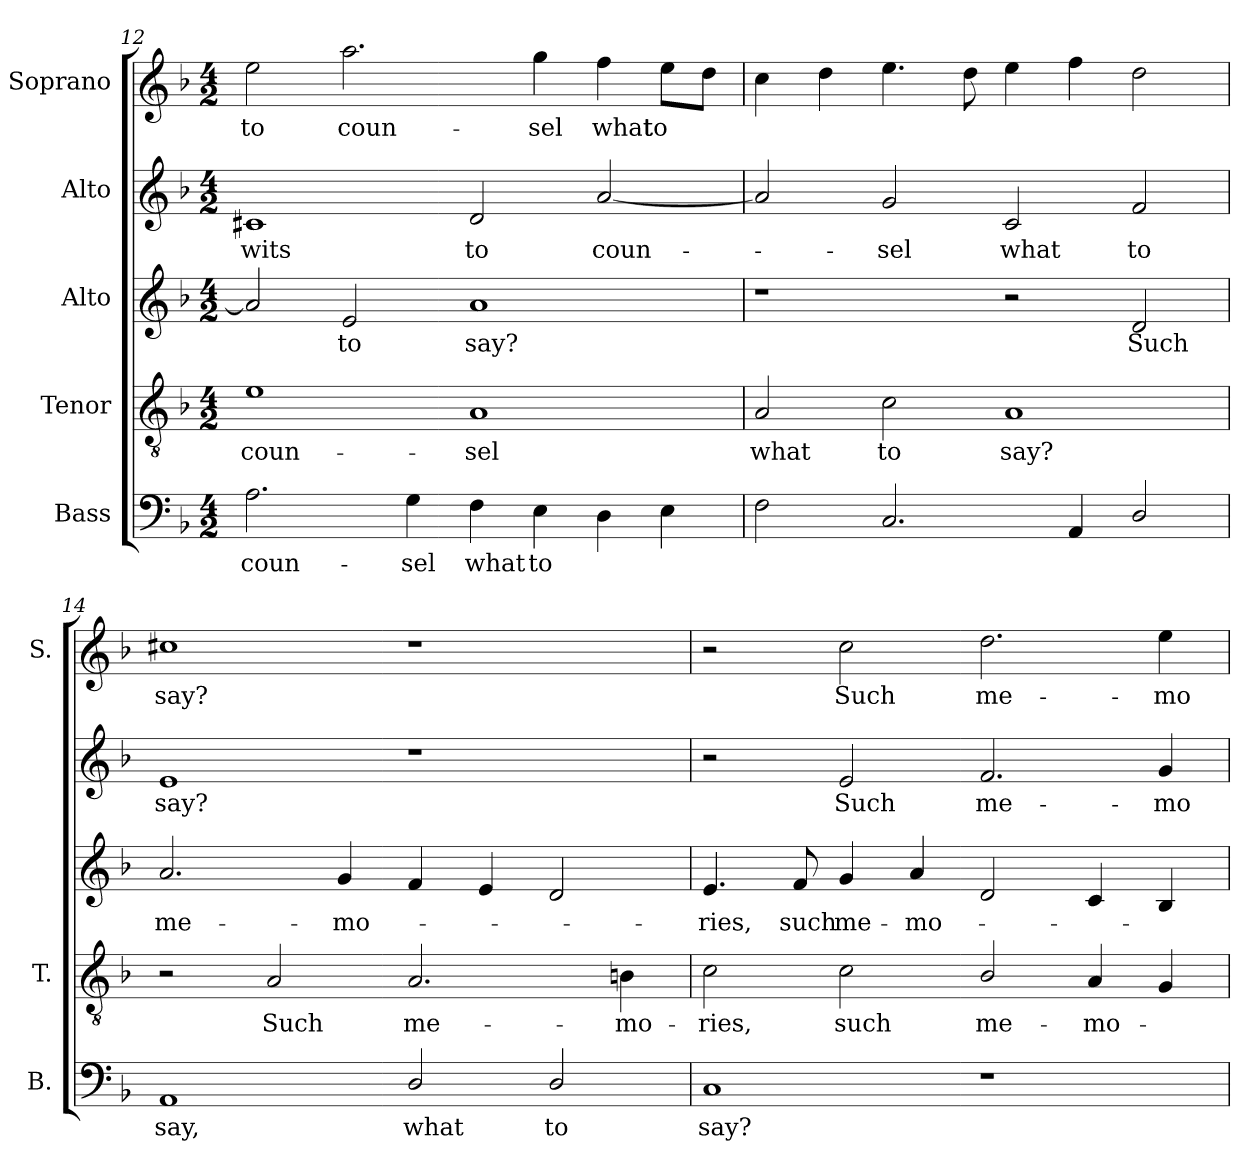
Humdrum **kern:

**kern	**text	**kern	**text	**kern	**text	**kern	**text	**kern	**text
*part5	*part5	*part4	*part4	*part3	*part3	*part2	*part2	*part1	*part1
*staff5	*staff5	*staff4	*staff4	*staff3	*staff3	*staff2	*staff2	*staff1	*staff1
*I"Bass	*	*I"Tenor	*	*I"Alto	*	*I"Alto	*	*I"Soprano	*
*I'B.	*	*I'T.	*	*	*	*	*	*I'S.	*
*clefF4	*	*clefGv2	*	*clefG2	*	*clefG2	*	*clefG2	*
*	*	*ITrd7c12	*	*	*	*	*	*	*
*k[b-]	*	*k[b-]	*	*k[b-]	*	*k[b-]	*	*k[b-]	*
*F:	*	*F:	*	*F:	*	*F:	*	*F:	*
*M4/2	*	*M4/2	*	*M4/2	*	*M4/2	*	*M4/2	*
=12	=12	=12	=12	=12	=12	=12	=12	=12	=12
!	!LO:LY:b:color=#000000	!	!	!	!	!	!	!	!
!	!	!	!LO:LY:b:color=#000000	!	!	!	!	!	!
!	!	!	!	!	!	!	!LO:LY:b:color=#000000	!	!
!	!	!	!	!	!	!	!	!	!LO:LY:b:color=#000000
2.Ai\	coun-	1Ei	coun-	2ai/]	.	1c#Xi	wits	2eei\	to
!	!	!	!	!	!LO:LY:b:color=#000000	!	!	!	!
!	!	!	!	!	!	!	!	!	!LO:LY:b:color=#000000
.	.	.	.	2ei/	to	.	.	2.aai\	coun-
!	!LO:LY:b:color=#000000	!	!	!	!	!	!	!	!
4Gi\	-sel	.	.	.	.	.	.	.	.
!	!LO:LY:b:color=#000000	!	!	!	!	!	!	!	!
!	!	!	!LO:LY:b:color=#000000	!	!	!	!	!	!
!	!	!	!	!	!LO:LY:b:color=#000000	!	!	!	!
!	!	!	!	!	!	!	!LO:LY:b:color=#000000	!	!
4Fi\	what	1AAi	-sel	1ai	say?	2di/	to	.	.
!	!LO:LY:b:color=#000000	!	!	!	!	!	!	!	!
!	!	!	!	!	!	!	!	!	!LO:LY:b:color=#000000
4Ei\	to	.	.	.	.	.	.	4ggi\	-sel
!	!	!	!	!	!	!	!LO:LY:b:color=#000000	!	!
!	!	!	!	!	!	!	!	!	!LO:LY:b:color=#000000
4Di\	.	.	.	.	.	[<2ai/	coun-	4ffi\	what
!	!	!	!	!	!	!	!	!	!LO:LY:b:color=#000000
4Ei\	.	.	.	.	.	.	.	8eei\L	to
.	.	.	.	.	.	.	.	8ddi\J	.
=13	=13	=13	=13	=13	=13	=13	=13	=13	=13
!	!	!	!LO:LY:b:color=#000000	!	!	!	!	!	!
2Fi\	.	2AAi/	what	1r	.	2ai/]	.	4cci\	.
.	.	.	.	.	.	.	.	4ddi\	.
!	!	!	!LO:LY:b:color=#000000	!	!	!	!	!	!
!	!	!	!	!	!	!	!LO:LY:b:color=#000000	!	!
2.Ci/	.	2Ci\	to	.	.	2gi/	-sel	4.eei\	.
.	.	.	.	.	.	.	.	8ddi\	.
!	!	!	!LO:LY:b:color=#000000	!	!	!	!	!	!
!	!	!	!	!	!	!	!LO:LY:b:color=#000000	!	!
.	.	1AAi	say?	2r	.	2ci/	what	4eei\	.
4AAi/	.	.	.	.	.	.	.	4ffi\	.
!	!	!	!	!	!LO:LY:b:color=#000000	!	!	!	!
!	!	!	!	!	!	!	!LO:LY:b:color=#000000	!	!
2Di/	.	.	.	2di/	Such	2fi/	to	2ddi\	.
!!LO:PB:g=z
=14	=14	=14	=14	=14	=14	=14	=14	=14	=14
!	!LO:LY:b:color=#000000	!	!	!	!	!	!	!	!
!	!	!	!	!	!LO:LY:b:color=#000000	!	!	!	!
!	!	!	!	!	!	!	!LO:LY:b:color=#000000	!	!
!	!	!	!	!	!	!	!	!	!LO:LY:b:color=#000000
1AAi	say,	2r	.	2.ai/	me-	1ei	say?	1cc#Xi	say?
!	!	!	!LO:LY:b:color=#000000	!	!	!	!	!	!
.	.	2AAi/	Such	.	.	.	.	.	.
!	!	!	!	!	!LO:LY:b:color=#000000	!	!	!	!
.	.	.	.	4gi/	-mo-	.	.	.	.
!	!LO:LY:b:color=#000000	!	!	!	!	!	!	!	!
!	!	!	!LO:LY:b:color=#000000	!	!	!	!	!	!
2Di/	what	2.AAi/	me-	4fi/	.	1r	.	1r	.
.	.	.	.	4ei/	.	.	.	.	.
!	!LO:LY:b:color=#000000	!	!	!	!	!	!	!	!
2Di/	to	.	.	2di/	.	.	.	.	.
!	!	!	!LO:LY:b:color=#000000	!	!	!	!	!	!
.	.	4BBni\	-mo-	.	.	.	.	.	.
=15	=15	=15	=15	=15	=15	=15	=15	=15	=15
!	!LO:LY:b:color=#000000	!	!	!	!	!	!	!	!
!	!	!	!LO:LY:b:color=#000000	!	!	!	!	!	!
!	!	!	!	!	!LO:LY:b:color=#000000	!	!	!	!
1Ci	say?	2Ci\	-ries,	4.ei/	-ries,	2r	.	2r	.
!	!	!	!	!	!LO:LY:b:color=#000000	!	!	!	!
.	.	.	.	8fi/	such	.	.	.	.
!	!	!	!LO:LY:b:color=#000000	!	!	!	!	!	!
!	!	!	!	!	!LO:LY:b:color=#000000	!	!	!	!
!	!	!	!	!	!	!	!LO:LY:b:color=#000000	!	!
!	!	!	!	!	!	!	!	!	!LO:LY:b:color=#000000
.	.	2Ci\	such	4gi/	me-	2ei/	Such	2cci\	Such
!	!	!	!	!	!LO:LY:b:color=#000000	!	!	!	!
.	.	.	.	4ai/	-mo-	.	.	.	.
!	!	!	!LO:LY:b:color=#000000	!	!	!	!	!	!
!	!	!	!	!	!	!	!LO:LY:b:color=#000000	!	!
!	!	!	!	!	!	!	!	!	!LO:LY:b:color=#000000
1r	.	2BB-i/	me-	2di/	.	2.fi/	me-	2.ddi\	me-
!	!	!	!LO:LY:b:color=#000000	!	!	!	!	!	!
.	.	4AAi/	-mo-	4ci/	.	.	.	.	.
!	!	!	!	!	!	!	!LO:LY:b:color=#000000	!	!
!	!	!	!	!	!	!	!	!	!LO:LY:b:color=#000000
.	.	4GGi/	.	4B-i/	.	4gi/	-mo-	4eei\	-mo-
=	=	=	=	=	=	=	=	=	=
*-	*-	*-	*-	*-	*-	*-	*-	*-	*-
